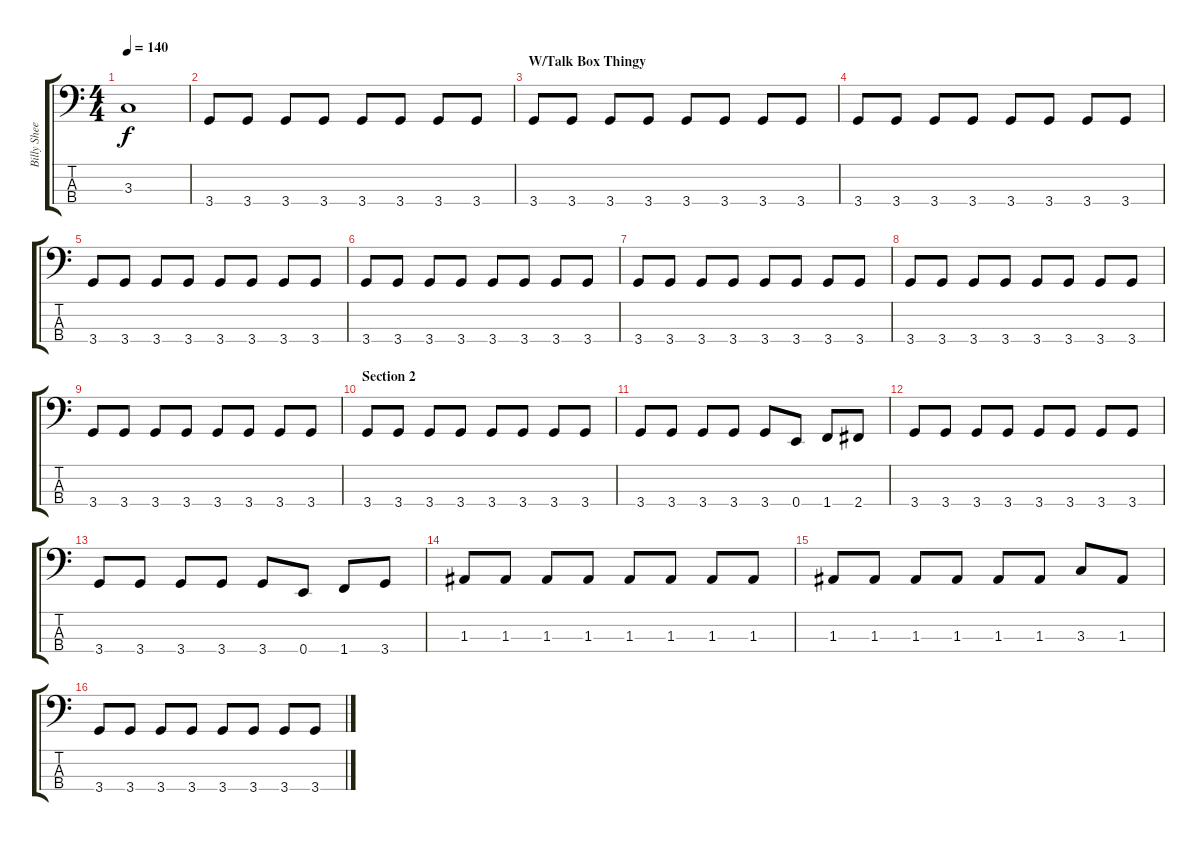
\track ("Billy Sheenan" "Billy Shee") {instrument electricbassfinger}
\staff {score tabs}
\tuning (G2 D2 A1 E1) {hide}
\ts (4 4)
\tempo 140
\clef f4
\ks c
3.3.1{dy f instrument electricbassfinger} |
3.4.8 3.4.8 3.4.8 3.4.8 3.4.8 3.4.8 3.4.8 3.4.8 |
\section ("" "W/Talk Box Thingy")
3.4.8 3.4.8 3.4.8 3.4.8 3.4.8 3.4.8 3.4.8 3.4.8 |
3.4.8 3.4.8 3.4.8 3.4.8 3.4.8 3.4.8 3.4.8 3.4.8 |
3.4.8 3.4.8 3.4.8 3.4.8 3.4.8 3.4.8 3.4.8 3.4.8 |
3.4.8 3.4.8 3.4.8 3.4.8 3.4.8 3.4.8 3.4.8 3.4.8 |
3.4.8 3.4.8 3.4.8 3.4.8 3.4.8 3.4.8 3.4.8 3.4.8 |
3.4.8 3.4.8 3.4.8 3.4.8 3.4.8 3.4.8 3.4.8 3.4.8 |
3.4.8 3.4.8 3.4.8 3.4.8 3.4.8 3.4.8 3.4.8 3.4.8 |
\section ("" "Section 2")
3.4.8 3.4.8 3.4.8 3.4.8 3.4.8 3.4.8 3.4.8 3.4.8 |
3.4.8 3.4.8 3.4.8 3.4.8 3.4.8 0.4.8 1.4.8 2.4.8 |
3.4.8 3.4.8 3.4.8 3.4.8 3.4.8 3.4.8 3.4.8 3.4.8 |
3.4.8 3.4.8 3.4.8 3.4.8 3.4.8 0.4.8 1.4.8 3.4.8 |
1.3.8 1.3.8 1.3.8 1.3.8 1.3.8 1.3.8 1.3.8 1.3.8 |
1.3.8 1.3.8 1.3.8 1.3.8 1.3.8 1.3.8 3.3.8 1.3.8 |
3.4.8 3.4.8 3.4.8 3.4.8 3.4.8 3.4.8 3.4.8 3.4.8
